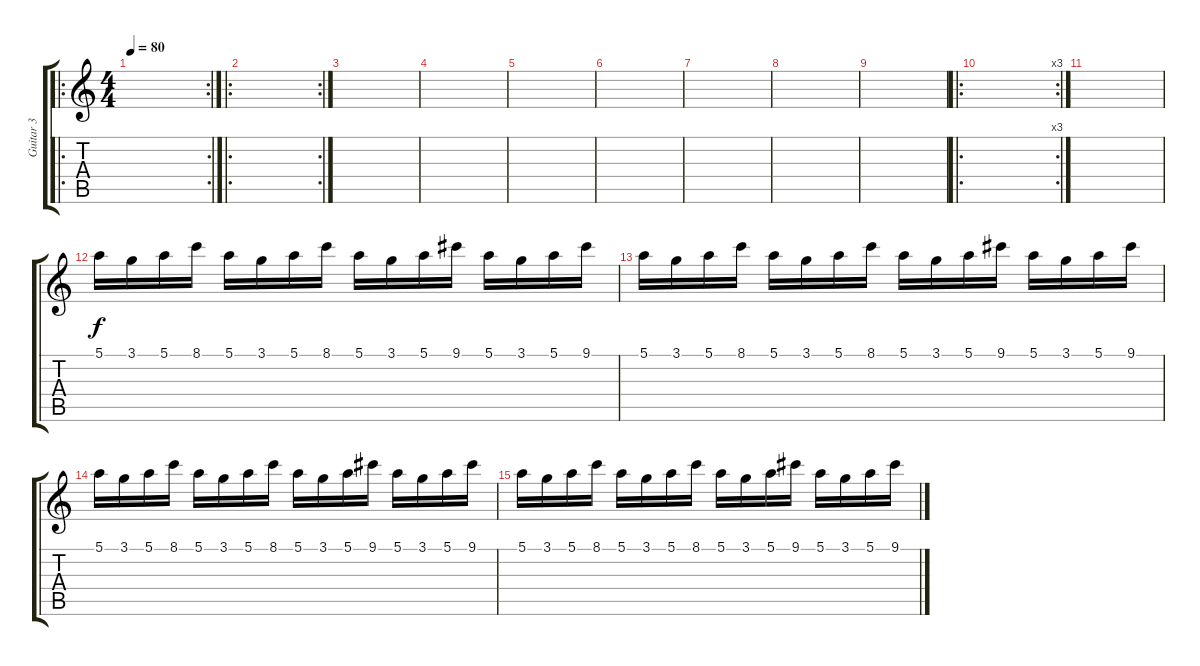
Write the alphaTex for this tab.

\track ("Guitar 3" "Guitar 3") {instrument acousticguitarsteel}
\staff {score tabs}
\tuning (E4 B3 G3 D3 A2 E2) {hide}
\ro
\rc 2
\ts (4 4)
\tempo 80
\clef g2
\ks c
|
\ro
\rc 2
|
|
|
|
|
|
|
|
\ro
\rc 3
|
|
5.1.16{volume 13 instrument acousticguitarsteel} 3.1.16 5.1.16 8.1.16 5.1.16 3.1.16 5.1.16 8.1.16 5.1.16 3.1.16 5.1.16 9.1.16 5.1.16 3.1.16 5.1.16 9.1.16 |
5.1.16 3.1.16 5.1.16 8.1.16 5.1.16 3.1.16 5.1.16 8.1.16 5.1.16 3.1.16 5.1.16 9.1.16 5.1.16 3.1.16 5.1.16 9.1.16 |
5.1.16 3.1.16 5.1.16 8.1.16 5.1.16 3.1.16 5.1.16 8.1.16 5.1.16 3.1.16 5.1.16 9.1.16 5.1.16 3.1.16 5.1.16 9.1.16 |
5.1.16 3.1.16 5.1.16 8.1.16 5.1.16 3.1.16 5.1.16 8.1.16 5.1.16 3.1.16 5.1.16 9.1.16 5.1.16 3.1.16 5.1.16 9.1.16
